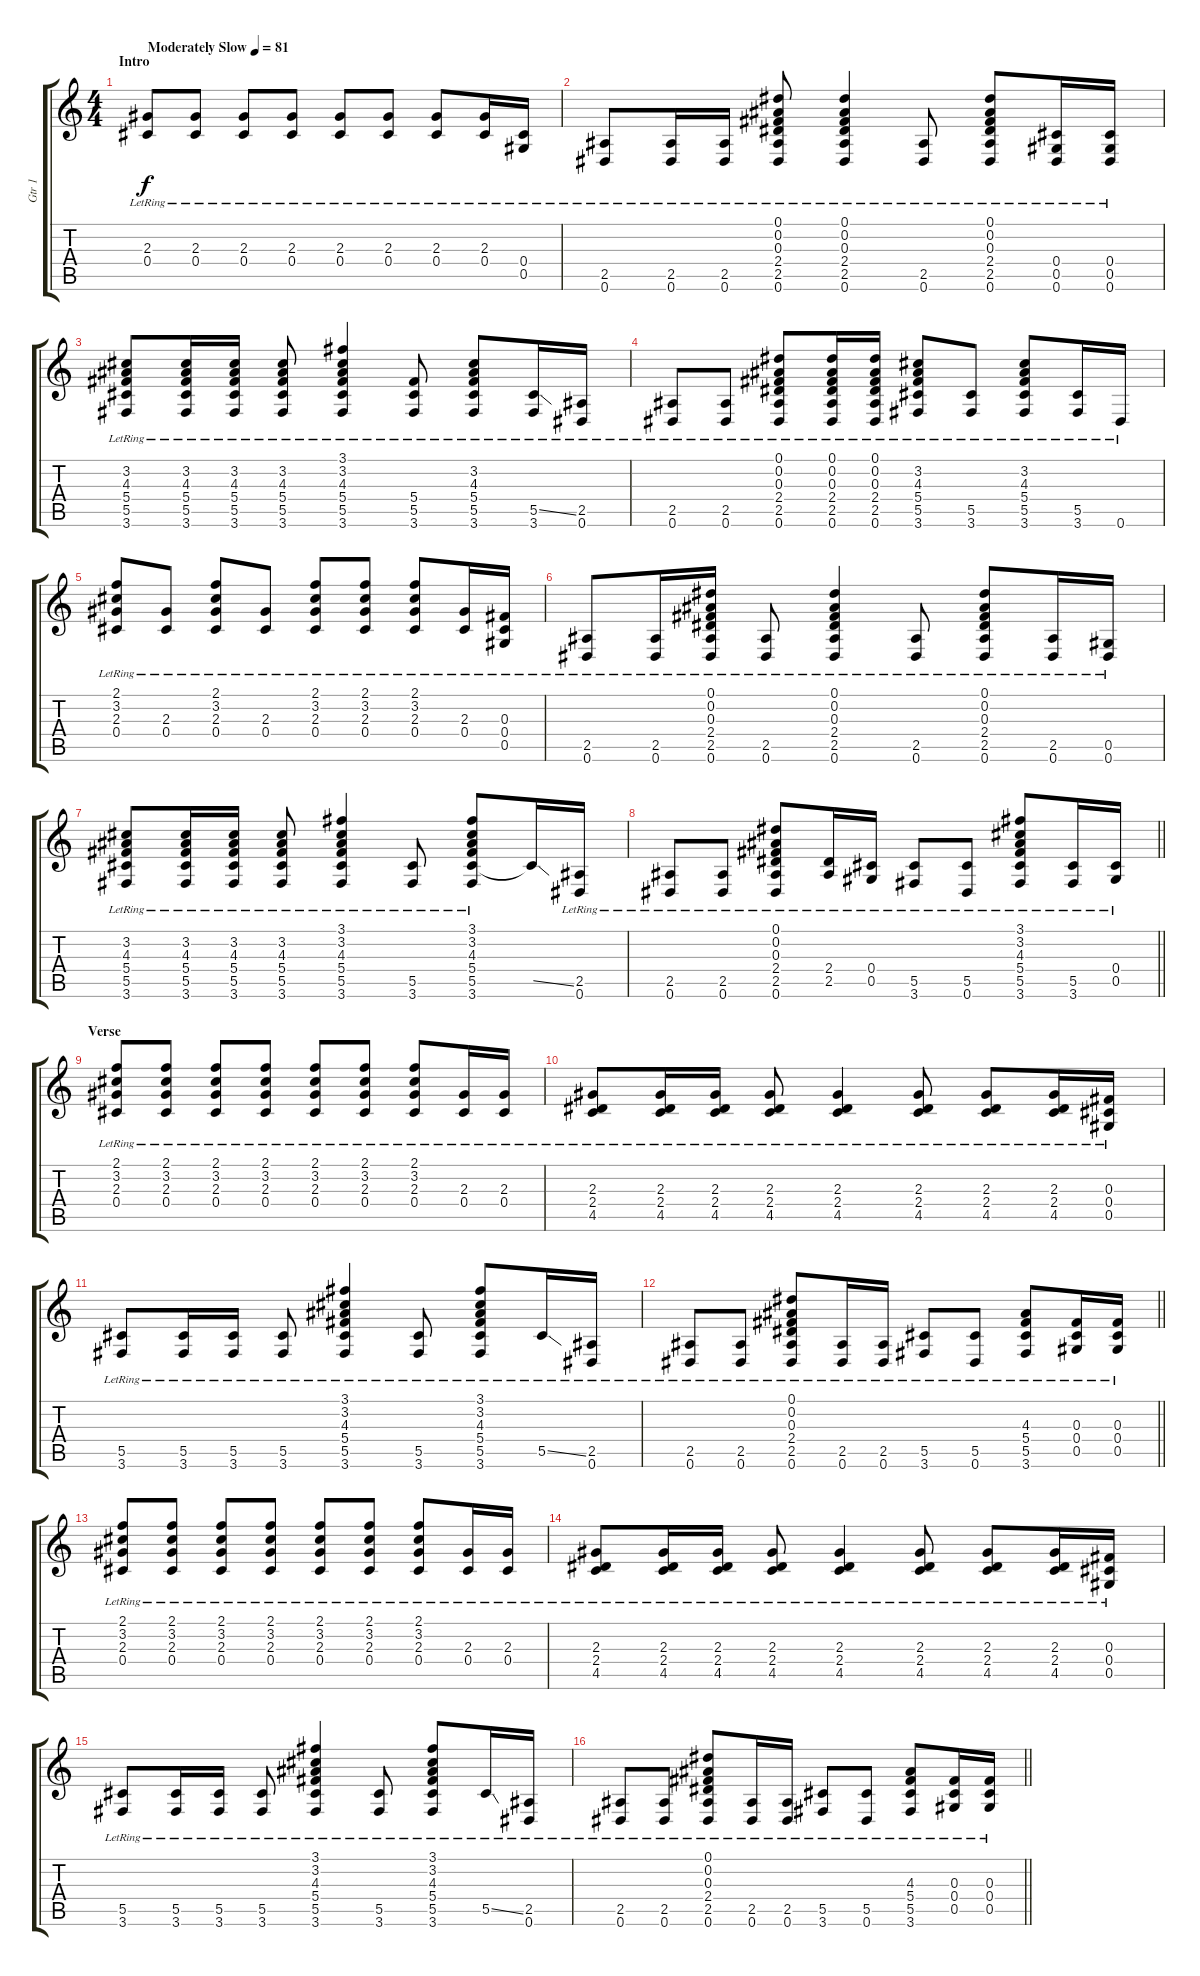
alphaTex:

\track ("Gtr 1" "Gtr 1") {instrument acousticguitarsteel}
\staff {score tabs}
\tuning (Eb4 Bb3 Gb3 Db3 Ab2 Eb2) {hide}
\ts (4 4)
\section ("" "Intro")
\tempo (81 "Moderately Slow")
\clef g2
\ks c
(2.3{lr} 0.4{lr}).8{dy f volume 1 instrument acousticguitarsteel} (2.3{lr} 0.4{lr}).8{volume 11} (2.3{lr} 0.4{lr}).8 (2.3{lr} 0.4{lr}).8 (2.3{lr} 0.4{lr}).8 (2.3{lr} 0.4{lr}).8 (2.3{lr} 0.4{lr}).8 (2.3{lr} 0.4{lr}).16 (0.4{lr} 0.5{lr}).16 |
(2.5{lr} 0.6{lr}).8 (2.5{lr} 0.6{lr}).16 (2.5{lr} 0.6{lr}).16 (0.1{lr} 0.2{lr} 0.3{lr} 2.4{lr} 2.5{lr} 0.6{lr}).8 (0.1{lr} 0.2{lr} 0.3{lr} 2.4{lr} 2.5{lr} 0.6{lr}).4 (2.5{lr} 0.6{lr}).8 (0.1{lr} 0.2{lr} 0.3{lr} 2.4{lr} 2.5{lr} 0.6{lr}).8 (0.4{lr} 0.5{lr} 0.6{lr}).16 (0.4{lr} 0.5{lr} 0.6{lr}).16 |
(3.2{lr} 4.3{lr} 5.4{lr} 5.5{lr} 3.6{lr}).8 (3.2{lr} 4.3{lr} 5.4{lr} 5.5{lr} 3.6{lr}).16 (3.2{lr} 4.3{lr} 5.4{lr} 5.5{lr} 3.6{lr}).16 (3.2{lr} 4.3{lr} 5.4{lr} 5.5{lr} 3.6{lr}).8 (3.1{lr} 3.2{lr} 4.3{lr} 5.4{lr} 5.5{lr} 3.6{lr}).4 (5.4{lr} 5.5{lr} 3.6{lr}).8 (3.2{lr} 4.3{lr} 5.4{lr} 5.5{lr} 3.6{lr}).8 (5.5{ss lr} 3.6{lr}).16 (2.5{lr} 0.6{lr}).16 |
(2.5{lr} 0.6{lr}).8 (2.5{lr} 0.6{lr}).8 (0.1{lr} 0.2{lr} 0.3{lr} 2.4{lr} 2.5{lr} 0.6{lr}).8 (0.1{lr} 0.2{lr} 0.3{lr} 2.4{lr} 2.5{lr} 0.6{lr}).16 (0.1{lr} 0.2{lr} 0.3{lr} 2.4{lr} 2.5{lr} 0.6{lr}).16 (3.2{lr} 4.3{lr} 5.4{lr} 5.5{lr} 3.6{lr}).8 (5.5{lr} 3.6{lr}).8 (3.2{lr} 4.3{lr} 5.4{lr} 5.5{lr} 3.6{lr}).8 (5.5{lr} 3.6{lr}).16 0.6{lr}.16 |
(2.1{lr} 3.2{lr} 2.3{lr} 0.4{lr}).8 (2.3{lr} 0.4{lr}).8 (2.1{lr} 3.2{lr} 2.3{lr} 0.4{lr}).8 (2.3{lr} 0.4{lr}).8 (2.1{lr} 3.2{lr} 2.3{lr} 0.4{lr}).8 (2.1{lr} 3.2{lr} 2.3{lr} 0.4{lr}).8 (2.1{lr} 3.2{lr} 2.3{lr} 0.4{lr}).8 (2.3{lr} 0.4{lr}).16 (0.3{lr} 0.4{lr} 0.5{lr}).16 |
(2.5{lr} 0.6{lr}).8 (2.5{lr} 0.6{lr}).16 (0.1{lr} 0.2{lr} 0.3{lr} 2.4{lr} 2.5{lr} 0.6{lr}).16 (2.5{lr} 0.6{lr}).8 (0.1{lr} 0.2{lr} 0.3{lr} 2.4{lr} 2.5{lr} 0.6{lr}).4 (2.5{lr} 0.6{lr}).8 (0.1{lr} 0.2{lr} 0.3{lr} 2.4{lr} 2.5{lr} 0.6{lr}).8 (2.5{lr} 0.6{lr}).16 (0.5{lr} 0.6{lr}).16 |
(3.2{lr} 4.3{lr} 5.4{lr} 5.5{lr} 3.6{lr}).8 (3.2{lr} 4.3{lr} 5.4{lr} 5.5{lr} 3.6{lr}).16 (3.2{lr} 4.3{lr} 5.4{lr} 5.5{lr} 3.6{lr}).16 (3.2{lr} 4.3{lr} 5.4{lr} 5.5{lr} 3.6{lr}).8 (3.1{lr} 3.2{lr} 4.3{lr} 5.4{lr} 5.5{lr} 3.6{lr}).4 (5.5{lr} 3.6{lr}).8 (3.1{lr} 3.2{lr} 4.3{lr} 5.4{lr} 5.5{lr} 3.6{lr}).8 5.5{ss t}.16 (2.5{lr} 0.6{lr}).16 |
\barLineRight lightlight
(2.5{lr} 0.6{lr}).8 (2.5{lr} 0.6{lr}).8 (0.1{lr} 0.2{lr} 0.3{lr} 2.4{lr} 2.5{lr} 0.6{lr}).8 (2.4{lr} 2.5{lr}).16 (0.4{lr} 0.5{lr}).16 (5.5{lr} 3.6{lr}).8 (5.5{lr} 0.6{lr}).8 (3.1{lr} 3.2{lr} 4.3{lr} 5.4{lr} 5.5{lr} 3.6{lr}).8 (5.5{lr} 3.6{lr}).16 (0.4{lr} 0.5{lr}).16 |
\section ("" "Verse")
(2.1{lr} 3.2{lr} 2.3{lr} 0.4{lr}).8 (2.1{lr} 3.2{lr} 2.3{lr} 0.4{lr}).8 (2.1{lr} 3.2{lr} 2.3{lr} 0.4{lr}).8 (2.1{lr} 3.2{lr} 2.3{lr} 0.4{lr}).8 (2.1{lr} 3.2{lr} 2.3{lr} 0.4{lr}).8 (2.1{lr} 3.2{lr} 2.3{lr} 0.4{lr}).8 (2.1{lr} 3.2{lr} 2.3{lr} 0.4{lr}).8 (2.3{lr} 0.4{lr}).16 (2.3{lr} 0.4{lr}).16 |
(2.3{lr} 2.4{lr} 4.5{lr}).8 (2.3{lr} 2.4{lr} 4.5{lr}).16 (2.3{lr} 2.4{lr} 4.5{lr}).16 (2.3{lr} 2.4{lr} 4.5{lr}).8 (2.3{lr} 2.4{lr} 4.5{lr}).4 (2.3{lr} 2.4{lr} 4.5{lr}).8 (2.3{lr} 2.4{lr} 4.5{lr}).8 (2.3{lr} 2.4{lr} 4.5{lr}).16 (0.3{lr} 0.4{lr} 0.5{lr}).16 |
(5.5{lr} 3.6{lr}).8 (5.5{lr} 3.6{lr}).16 (5.5{lr} 3.6{lr}).16 (5.5{lr} 3.6{lr}).8 (3.1{lr} 3.2{lr} 4.3{lr} 5.4{lr} 5.5{lr} 3.6{lr}).4 (5.5{lr} 3.6{lr}).8 (3.1{lr} 3.2{lr} 4.3{lr} 5.4{lr} 5.5{lr} 3.6{lr}).8 5.5{ss lr}.16 (2.5{lr} 0.6{lr}).16 |
\barLineRight lightlight
(2.5{lr} 0.6{lr}).8 (2.5{lr} 0.6{lr}).8 (0.1{lr} 0.2{lr} 0.3{lr} 2.4{lr} 2.5{lr} 0.6{lr}).8 (2.5{lr} 0.6{lr}).16 (2.5{lr} 0.6{lr}).16 (5.5{lr} 3.6{lr}).8 (5.5{lr} 0.6{lr}).8 (4.3{lr} 5.4{lr} 5.5{lr} 3.6{lr}).8 (0.3{lr} 0.4{lr} 0.5{lr}).16 (0.3{lr} 0.4{lr} 0.5{lr}).16 |
(2.1{lr} 3.2{lr} 2.3{lr} 0.4{lr}).8 (2.1{lr} 3.2{lr} 2.3{lr} 0.4{lr}).8 (2.1{lr} 3.2{lr} 2.3{lr} 0.4{lr}).8 (2.1{lr} 3.2{lr} 2.3{lr} 0.4{lr}).8 (2.1{lr} 3.2{lr} 2.3{lr} 0.4{lr}).8 (2.1{lr} 3.2{lr} 2.3{lr} 0.4{lr}).8 (2.1{lr} 3.2{lr} 2.3{lr} 0.4{lr}).8 (2.3{lr} 0.4{lr}).16 (2.3{lr} 0.4{lr}).16 |
(2.3{lr} 2.4{lr} 4.5{lr}).8 (2.3{lr} 2.4{lr} 4.5{lr}).16 (2.3{lr} 2.4{lr} 4.5{lr}).16 (2.3{lr} 2.4{lr} 4.5{lr}).8 (2.3{lr} 2.4{lr} 4.5{lr}).4 (2.3{lr} 2.4{lr} 4.5{lr}).8 (2.3{lr} 2.4{lr} 4.5{lr}).8 (2.3{lr} 2.4{lr} 4.5{lr}).16 (0.3{lr} 0.4{lr} 0.5{lr}).16 |
(5.5{lr} 3.6{lr}).8 (5.5{lr} 3.6{lr}).16 (5.5{lr} 3.6{lr}).16 (5.5{lr} 3.6{lr}).8 (3.1{lr} 3.2{lr} 4.3{lr} 5.4{lr} 5.5{lr} 3.6{lr}).4 (5.5{lr} 3.6{lr}).8 (3.1{lr} 3.2{lr} 4.3{lr} 5.4{lr} 5.5{lr} 3.6{lr}).8 5.5{ss lr}.16 (2.5{lr} 0.6{lr}).16 |
\barLineRight lightlight
(2.5{lr} 0.6{lr}).8 (2.5{lr} 0.6{lr}).8 (0.1{lr} 0.2{lr} 0.3{lr} 2.4{lr} 2.5{lr} 0.6{lr}).8 (2.5{lr} 0.6{lr}).16 (2.5{lr} 0.6{lr}).16 (5.5{lr} 3.6{lr}).8 (5.5{lr} 0.6{lr}).8 (4.3{lr} 5.4{lr} 5.5{lr} 3.6{lr}).8 (0.3{lr} 0.4{lr} 0.5{lr}).16 (0.3{lr} 0.4{lr} 0.5{lr}).16
